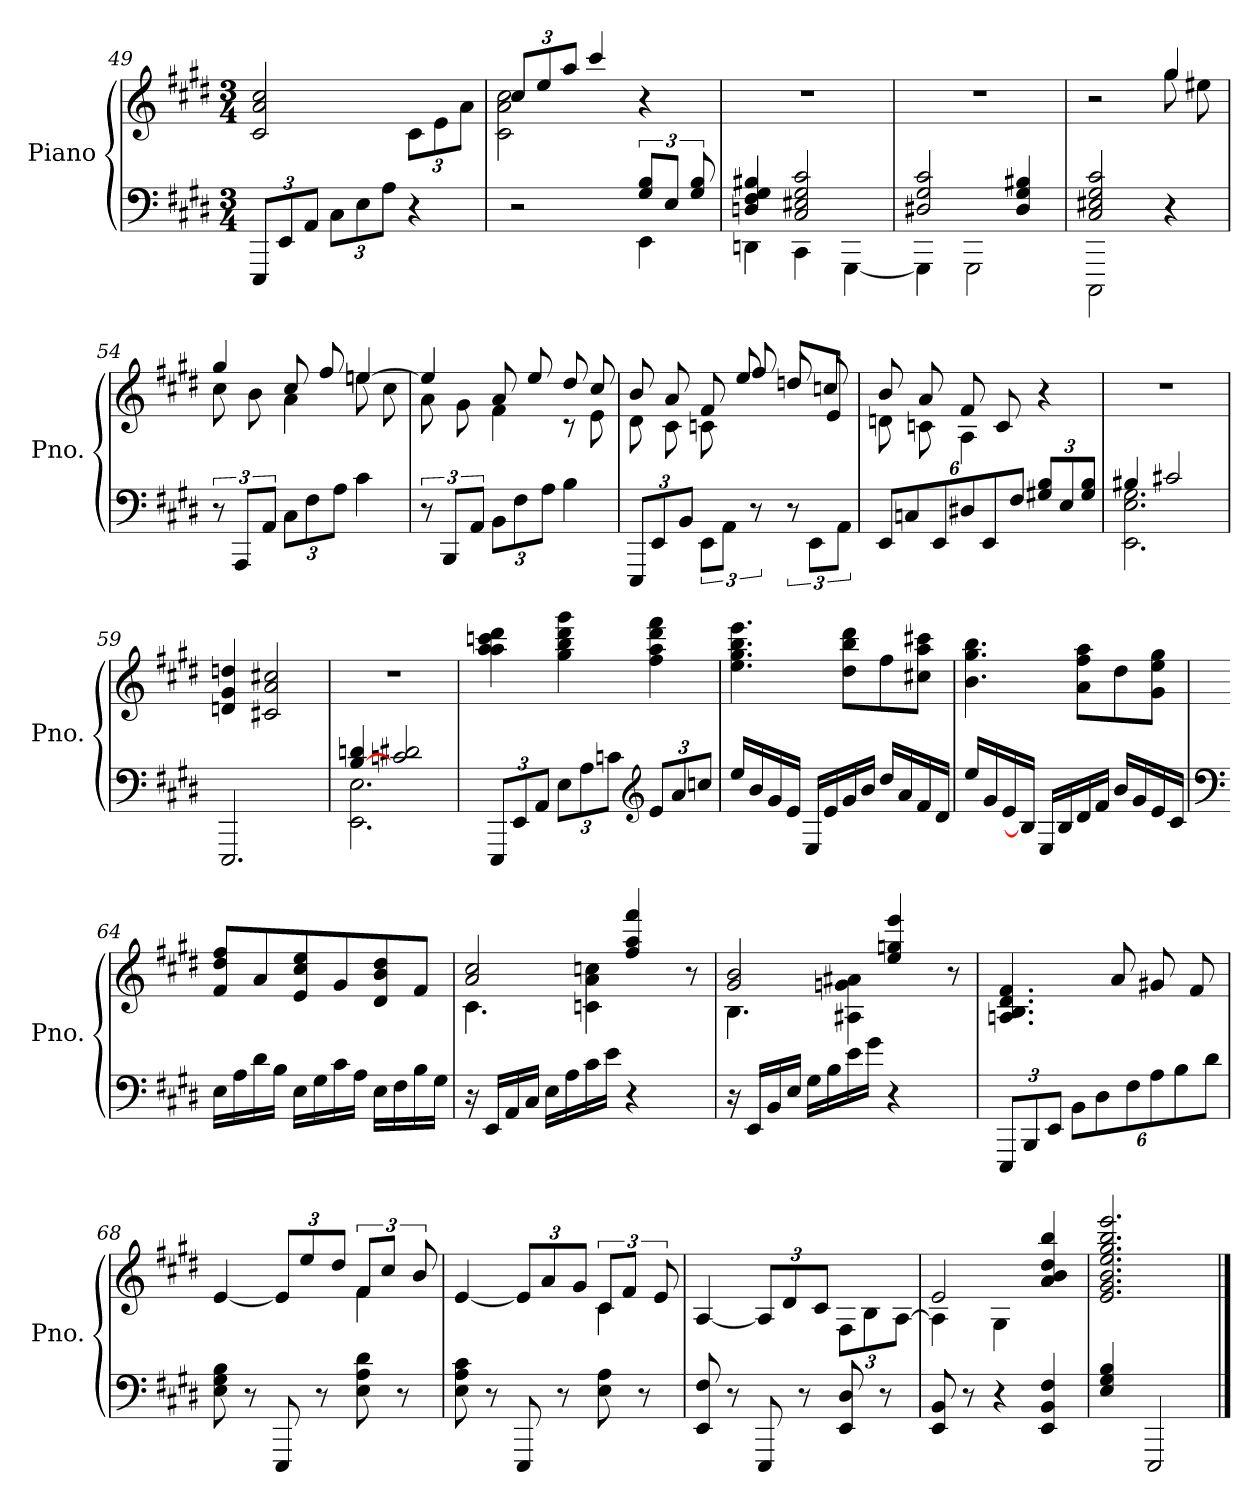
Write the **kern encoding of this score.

**kern	**kern
*part1	*part1
*staff2	*staff1
*I"Piano	*
*I'Pno.	*
*clefF4	*clefG2
*k[f#c#g#d#]	*k[f#c#g#d#]
*M3/4	*M3/4
*Xbrackettup	*
=49	=49
12EEE/L	2c#/ 2a/ 2cc#/
12EE/	.
12AA/J	.
12C#\L	.
12E\	.
12A\J	.
*	*Xbrackettup
4r	12c#\L
.	12e\
.	12a\J
=50	=50
*^	*^
2r	2ryy	12cc#/L	2c#\ 2a\ 2cc#\
.	.	12ee/	.
.	.	12aa/J	.
.	.	4ccc#/	.
*brackettup	*	*	*
12G#/ 12B/L	4EE\	4r	4ryy
12E/J	.	.	.
12G#/ 12B/	.	.	.
*	*	*v	*v
=51	=51	=51
4Dn/ 4F#/ 4G#/ 4B#X/	4DDn\	2.r
2C#/ 2E#X/ 2G#/ 2c#/	4CC#\	.
.	[4GGG#\	.
=52	=52	=52
2D#X/ 2G#/ 2c#/	4GGG#\]	2.r
.	2GGG#\	.
4D#/ 4G#/ 4B#X/	.	.
!!LO:LB:g=z
=53	=53	=53
*	*	*^
2C#/ 2E#X/ 2G#/ 2c#/	2CCC#\	2r	2ryy
4r	4ryy	4gg#/	8gg#\
.	.	.	8ee#X\
*v	*v	*	*
=54	=54	=54
12r	4gg#/	8cc#\
12AAA/L	.	.
.	.	8b\
12AA/J	.	.
*Xbrackettup	*	*
12C#\L	8cc#/	4a\
12F#\	.	.
.	8ff#/	.
12A\J	.	.
4c#\	[4een/	8een\
.	.	8cc#\
=55	=55	=55
*brackettup	*	*
12r	4ee/]	8a\
12BBB/L	.	.
.	.	8g#\
12AA/J	.	.
*Xbrackettup	*	*
12BB\L	8a/	4f#\
12F#\	.	.
.	8ee/	.
12A\J	.	.
4B\	8dd#/	8r
.	8cc#/	8e\
=56	=56	=56
12EEE/L	8b/	8d#\
12EE/	.	.
.	8a/	8c#\
12BB/J	.	.
*brackettup	*	*
12EE\L	8f#/	8cn\
12AA\J	.	.
.	8ee/	8ff#/
12r	.	.
12r	8ddn/	8dd/L
12EE\L	.	.
.	8ccn/	8e/J
12AA\J	.	.
!!LO:LB:g=z	!!
=57	=57	=57
*Xbrackettup	*	*
12EE/L	8b/	8dn\
12Cn/	.	.
.	8a/	8cn\
12EE/	.	.
12D#X/	8f#/	4A\
12EE/	.	.
.	8c/	.
12F#/J	.	.
12G#X/ 12B/L	4r	4ryy
12E/	.	.
12G#/ 12B/J	.	.
*	*v	*v
=58	=58
*^	*
4B#X/	2.EE\ 2.E\ 2.G#\	2.r
2c#X/	.	.
*v	*v	*
=59	=59
2.EEE/	4dn/ 4g#/ 4ddn/
.	2c#X/ 2a/ 2cc#X/
=60	=60
*^	*
[4B/ 4dn/	2.EE\ 2.E\	2.r
2cn/ 2d#X/	.	.
*v	*v	*
=61	=61
12EEE/L	4aa\ 4aa\ 4cccn\ 4ddd#\
12EE/	.
12AA/J	.
12E\L	4gg#\ 4bb\ 4ddd#\ 4ggg#\
12A\	.
12cn\J	.
*clefG2	*
12e/L	4ff#\ 4aa\ 4ddd#\ 4fff#\
12a/	.
12ccn/J	.
!!LO:LB:g=z
=62	=62
16ee/LL	4.ee\ 4.gg#\ 4.bb\ 4.eee\
16b/	.
16g#/	.
16e/JJ	.
16E/LL	.
16e/	.
16g#/	8dd#\ 8bb\ 8ddd#\L
16b/JJ	.
16dd#/LL	8ff#\
16a/	.
16f#/	8cc#X\ 8aa\ 8ccc#X\J
16d#/JJ	.
=63	=63
16ee/LL	4.b\ 4.gg#\ 4.bb\
16g#/	.
16e/	.
16B/JJ]	.
16E/LL	.
16B/	.
16d#/	8a\ 8ff#\ 8aa\L
16f#/JJ	.
16b/LL	8dd#\
16g#/	.
16e/	8g#\ 8ee\ 8gg#\J
16c#/JJ	.
=64	=64
*clefF4	*
16E\LL	8f#/ 8dd#/ 8ff#/L
16A\	.
16d#\	8a/
16B\JJ	.
16E\LL	8e/ 8cc#/ 8ee/
16G#\	.
16c#\	8g#/
16A\JJ	.
16E\LL	8d#/ 8b/ 8dd#/
16F#\	.
16B\	8f#/J
16G#\JJ	.
!!LO:LB:g=z
=65	=65
*	*^
16r	2a/ 2cc#/	4.c#\
16EE/LL	.	.
16AA/	.	.
16C#/JJ	.	.
16E\LL	.	.
16A\	.	.
16c#\	.	4cn\ 4a\ 4ccn\
16e\JJ	.	.
4r	4ff#/ 4aa/ 4fff#/	.
.	.	4ryy
8ryy	8r	.
=66	=66	=66
16r	2g#/ 2b/	4.B\
16EE/LL	.	.
16BB/	.	.
16E/JJ	.	.
16G#\LL	.	.
16B\	.	.
16e\	.	4A#X\ 4gn\ 4a#X\
16g#\JJ	.	.
4r	4ee/ 4ggn/ 4eee/	.
.	.	4ryy
8ryy	8r	.
*	*v	*v
=67	=67
12EEE/L	4.An/ 4.B/ 4.d#/ 4.f#/
12BBB/	.
12EE/J	.
12BB\L	.
12D#\	.
.	8a/
12F#\	.
12A\	8g#X/
12B\	.
.	8f#/
12d#\J	.
=68	=68
*	*^
8E\ 8G#\ 8B\	[4e/	2ryy
8r	.	.
8EEE/	12e/L]	.
.	12ee/	.
8r	.	.
.	12dd#/J	.
*	*brackettup	*
8E\ 8A\ 8d#\	12f#/L	4f#\
.	12cc#/J	.
8r	.	.
.	12b/	.
!!LO:PB:g=z	!!
=69	=69	=69
8E\ 8A\ 8c#\	[4e/	2ryy
8r	.	.
*	*Xbrackettup	*
8EEE/	12e/L]	.
.	12a/	.
8r	.	.
.	12g#/J	.
*	*brackettup	*
8E\ 8A\	12c#/L	4c#\
.	12f#/J	.
8r	.	.
.	12e/	.
=70	=70	=70
8EE/ 8F#/	[4A/	2ryy
8r	.	.
*	*Xbrackettup	*
8EEE/	12A/L]	.
.	12d#/	.
8r	.	.
.	12c#/J	.
8EE/ 8D#/	4ryy	12F#\L
.	.	12B\
8r	.	.
.	.	[12A\J
=71	=71	=71
8EE/ 8BB/	2e/	4A\]
8r	.	.
4r	.	4G#\
4EE/ 4BB/ 4F#/	4a/ 4b/ 4dd#/ 4bb/	4ryy
*	*v	*v
=72	=72
4E/ 4G#/ 4B/	2.e/ 2.g#/ 2.b/ 2.ee/ 2.gg#/ 2.bb/ 2.eee/
2EEE/	.
==	==
*-	*-
